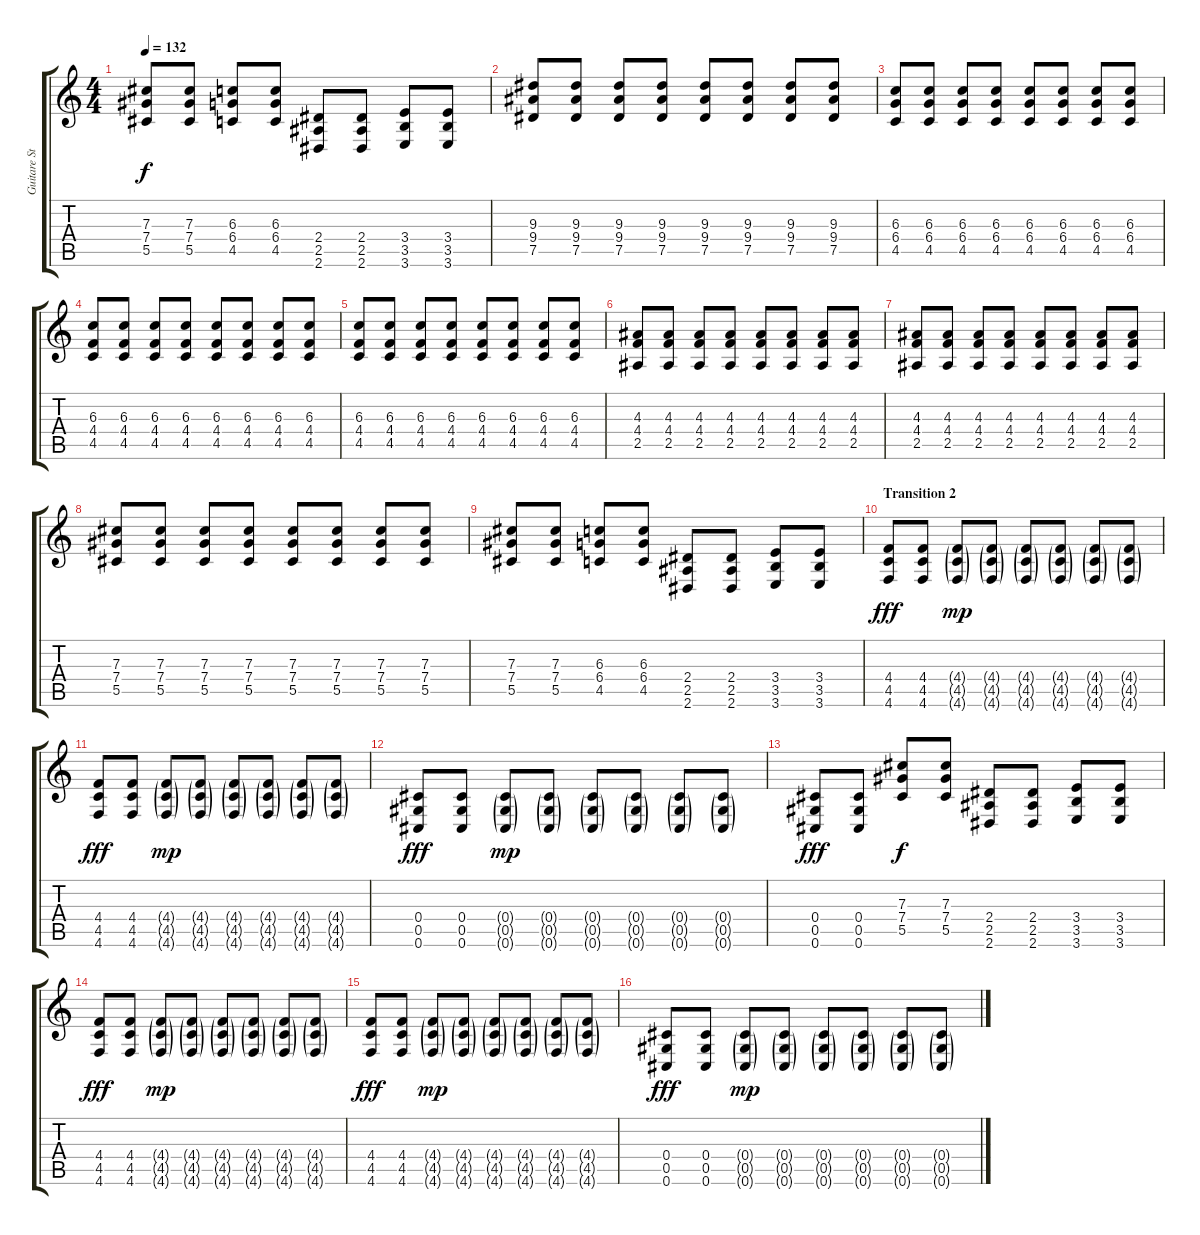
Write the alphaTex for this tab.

\track ("Guitare Stuart" "Guitare St") {instrument distortionguitar}
\staff {score tabs}
\tuning (Eb4 Bb3 Gb3 Db3 Ab2 Db2) {hide}
\ts (4 4)
\tempo 132
\clef g2
\ks c
(7.3 7.4 5.5).8{dy f} (7.3 7.4 5.5).8 (6.3 6.4 4.5).8 (6.3 6.4 4.5).8 (2.4 2.5 2.6).8 (2.4 2.5 2.6).8 (3.4 3.5 3.6).8 (3.4 3.5 3.6).8 |
(9.3 9.4 7.5).8 (9.3 9.4 7.5).8 (9.3 9.4 7.5).8 (9.3 9.4 7.5).8 (9.3 9.4 7.5).8 (9.3 9.4 7.5).8 (9.3 9.4 7.5).8 (9.3 9.4 7.5).8 |
(6.3 6.4 4.5).8 (6.3 6.4 4.5).8 (6.3 6.4 4.5).8 (6.3 6.4 4.5).8 (6.3 6.4 4.5).8 (6.3 6.4 4.5).8 (6.3 6.4 4.5).8 (6.3 6.4 4.5).8 |
(6.3 4.4 4.5).8 (6.3 4.4 4.5).8 (6.3 4.4 4.5).8 (6.3 4.4 4.5).8 (6.3 4.4 4.5).8 (6.3 4.4 4.5).8 (6.3 4.4 4.5).8 (6.3 4.4 4.5).8 |
(6.3 4.4 4.5).8 (6.3 4.4 4.5).8 (6.3 4.4 4.5).8 (6.3 4.4 4.5).8 (6.3 4.4 4.5).8 (6.3 4.4 4.5).8 (6.3 4.4 4.5).8 (6.3 4.4 4.5).8 |
(4.3 4.4 2.5).8 (4.3 4.4 2.5).8 (4.3 4.4 2.5).8 (4.3 4.4 2.5).8 (4.3 4.4 2.5).8 (4.3 4.4 2.5).8 (4.3 4.4 2.5).8 (4.3 4.4 2.5).8 |
(4.3 4.4 2.5).8 (4.3 4.4 2.5).8 (4.3 4.4 2.5).8 (4.3 4.4 2.5).8 (4.3 4.4 2.5).8 (4.3 4.4 2.5).8 (4.3 4.4 2.5).8 (4.3 4.4 2.5).8 |
(7.3 7.4 5.5).8 (7.3 7.4 5.5).8 (7.3 7.4 5.5).8 (7.3 7.4 5.5).8 (7.3 7.4 5.5).8 (7.3 7.4 5.5).8 (7.3 7.4 5.5).8 (7.3 7.4 5.5).8 |
(7.3 7.4 5.5).8 (7.3 7.4 5.5).8 (6.3 6.4 4.5).8 (6.3 6.4 4.5).8 (2.4 2.5 2.6).8 (2.4 2.5 2.6).8 (3.4 3.5 3.6).8 (3.4 3.5 3.6).8 |
\section ("" "Transition 2")
(4.4 4.5 4.6).8{dy fff volume 9} (4.4 4.5 4.6).8 (4.4{g} 4.5{g} 4.6{g}).8{dy mp} (4.4{g} 4.5{g} 4.6{g}).8 (4.4{g} 4.5{g} 4.6{g}).8 (4.4{g} 4.5{g} 4.6{g}).8 (4.4{g} 4.5{g} 4.6{g}).8 (4.4{g} 4.5{g} 4.6{g}).8 |
(4.4 4.5 4.6).8{dy fff} (4.4 4.5 4.6).8 (4.4{g} 4.5{g} 4.6{g}).8{dy mp} (4.4{g} 4.5{g} 4.6{g}).8 (4.4{g} 4.5{g} 4.6{g}).8 (4.4{g} 4.5{g} 4.6{g}).8 (4.4{g} 4.5{g} 4.6{g}).8 (4.4{g} 4.5{g} 4.6{g}).8 |
(0.4 0.5 0.6).8{dy fff} (0.4 0.5 0.6).8 (0.4{g} 0.5{g} 0.6{g}).8{dy mp} (0.4{g} 0.5{g} 0.6{g}).8 (0.4{g} 0.5{g} 0.6{g}).8 (0.4{g} 0.5{g} 0.6{g}).8 (0.4{g} 0.5{g} 0.6{g}).8 (0.4{g} 0.5{g} 0.6{g}).8 |
(0.4 0.5 0.6).8{dy fff volume 11} (0.4 0.5 0.6).8 (7.3 7.4 5.5).8{dy f} (7.3 7.4 5.5).8 (2.4 2.5 2.6).8 (2.4 2.5 2.6).8 (3.4 3.5 3.6).8 (3.4 3.5 3.6).8 |
(4.4 4.5 4.6).8{dy fff volume 10} (4.4 4.5 4.6).8 (4.4{g} 4.5{g} 4.6{g}).8{dy mp} (4.4{g} 4.5{g} 4.6{g}).8 (4.4{g} 4.5{g} 4.6{g}).8 (4.4{g} 4.5{g} 4.6{g}).8 (4.4{g} 4.5{g} 4.6{g}).8 (4.4{g} 4.5{g} 4.6{g}).8 |
(4.4 4.5 4.6).8{dy fff} (4.4 4.5 4.6).8 (4.4{g} 4.5{g} 4.6{g}).8{dy mp} (4.4{g} 4.5{g} 4.6{g}).8 (4.4{g} 4.5{g} 4.6{g}).8 (4.4{g} 4.5{g} 4.6{g}).8 (4.4{g} 4.5{g} 4.6{g}).8 (4.4{g} 4.5{g} 4.6{g}).8 |
(0.4 0.5 0.6).8{dy fff} (0.4 0.5 0.6).8 (0.4{g} 0.5{g} 0.6{g}).8{dy mp} (0.4{g} 0.5{g} 0.6{g}).8 (0.4{g} 0.5{g} 0.6{g}).8 (0.4{g} 0.5{g} 0.6{g}).8 (0.4{g} 0.5{g} 0.6{g}).8 (0.4{g} 0.5{g} 0.6{g}).8
